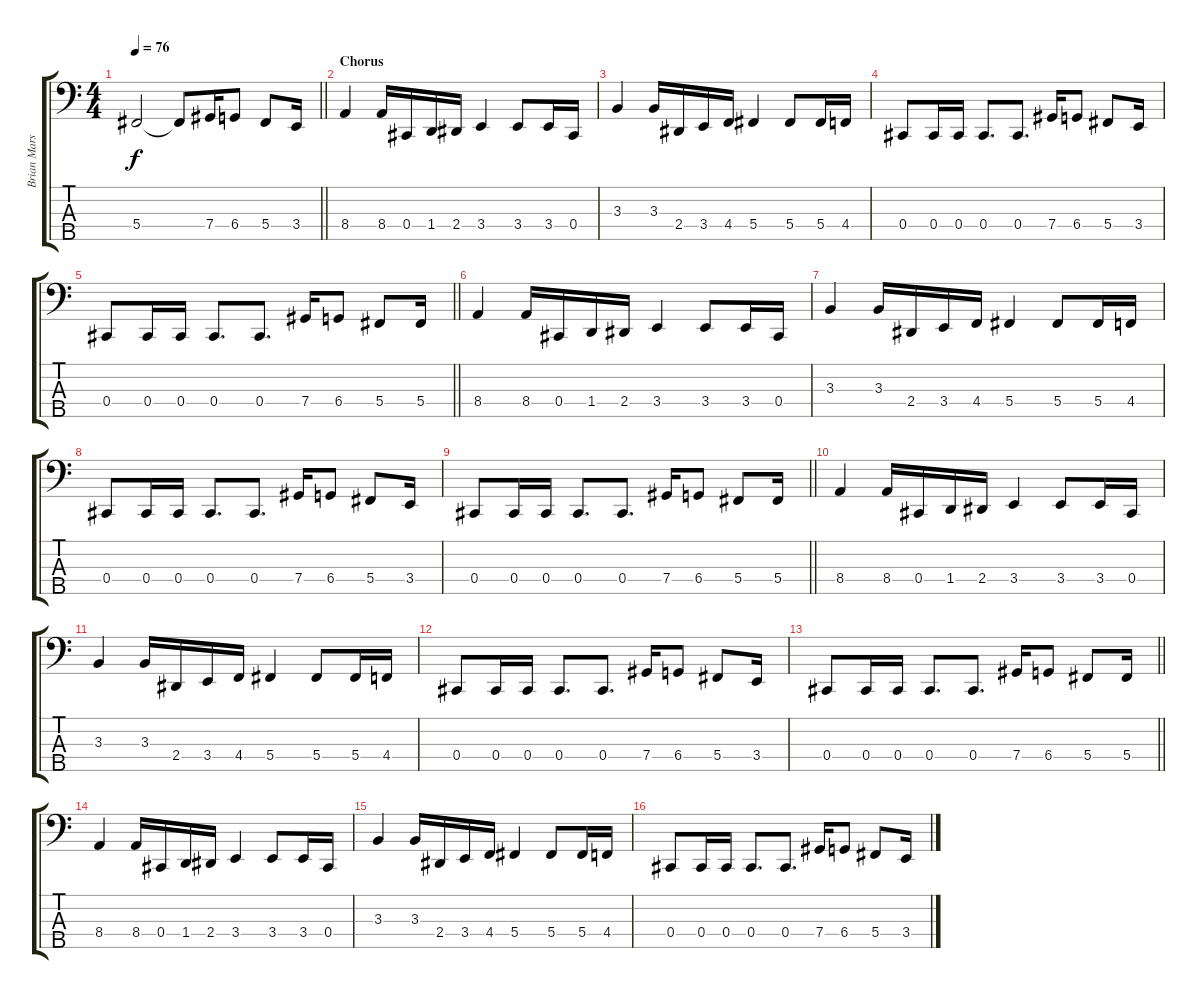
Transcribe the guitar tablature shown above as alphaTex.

\track ("Brian Marshall" "Brian Mars") {instrument electricbassfinger}
\staff {score tabs}
\tuning (Gb2 Db2 Ab1 Db1 Bb0) {hide}
\ts (4 4)
\tempo 76
\clef f4
\barLineRight lightlight
\ks c
5.4.2{dy f} 5.4{t}.8 7.4.16 6.4.8 5.4.8 3.4.16 |
\section ("" "Chorus")
8.4.4 8.4.16 0.4.16 1.4.16 2.4.16 3.4.4 3.4.8 3.4.16 0.4.16 |
3.3.4 3.3.16 2.4.16 3.4.16 4.4.16 5.4.4 5.4.8 5.4.16 4.4.16 |
0.4.8 0.4.16 0.4.16 0.4.8{d} 0.4.8{d} 7.4.16 6.4.8 5.4.8 3.4.16 |
\barLineRight lightlight
0.4.8 0.4.16 0.4.16 0.4.8{d} 0.4.8{d} 7.4.16 6.4.8 5.4.8 5.4.16 |
8.4.4 8.4.16 0.4.16 1.4.16 2.4.16 3.4.4 3.4.8 3.4.16 0.4.16 |
3.3.4 3.3.16 2.4.16 3.4.16 4.4.16 5.4.4 5.4.8 5.4.16 4.4.16 |
0.4.8 0.4.16 0.4.16 0.4.8{d} 0.4.8{d} 7.4.16 6.4.8 5.4.8 3.4.16 |
\barLineRight lightlight
0.4.8 0.4.16 0.4.16 0.4.8{d} 0.4.8{d} 7.4.16 6.4.8 5.4.8 5.4.16 |
8.4.4 8.4.16 0.4.16 1.4.16 2.4.16 3.4.4 3.4.8 3.4.16 0.4.16 |
3.3.4 3.3.16 2.4.16 3.4.16 4.4.16 5.4.4 5.4.8 5.4.16 4.4.16 |
0.4.8 0.4.16 0.4.16 0.4.8{d} 0.4.8{d} 7.4.16 6.4.8 5.4.8 3.4.16 |
\barLineRight lightlight
0.4.8 0.4.16 0.4.16 0.4.8{d} 0.4.8{d} 7.4.16 6.4.8 5.4.8 5.4.16 |
8.4.4 8.4.16 0.4.16 1.4.16 2.4.16 3.4.4 3.4.8 3.4.16 0.4.16 |
3.3.4 3.3.16 2.4.16 3.4.16 4.4.16 5.4.4 5.4.8 5.4.16 4.4.16 |
0.4.8 0.4.16 0.4.16 0.4.8{d} 0.4.8{d} 7.4.16 6.4.8 5.4.8 3.4.16
